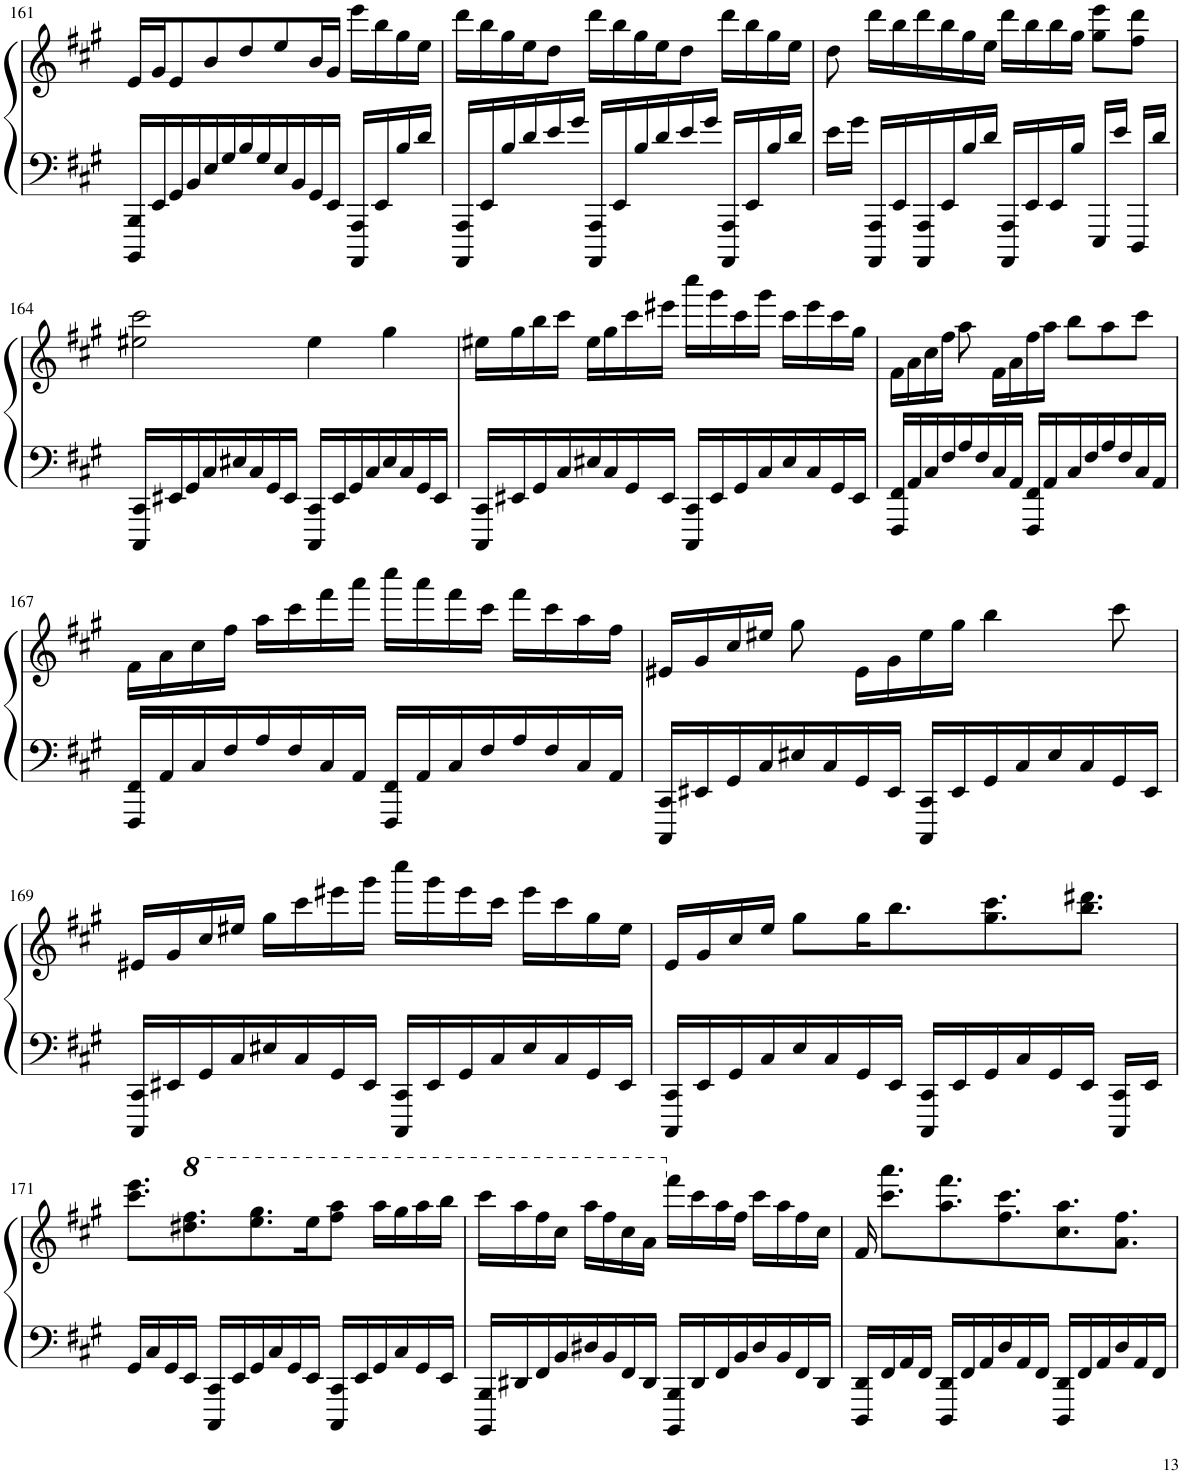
**kern	**kern
*part1	*part1
*staff2	*staff1
*I"Piano	*
*I'Pno.	*
!!LO:PB:g=z
*clefF4	*clefG2
*k[f#c#g#]	*k[f#c#g#]
*M4/4	*M4/4
=161	=161
16BBBB/ 16BBB/LL	16e/LL
16EE/	16g#/J
16GG#/	8e/
16BB/	.
16E/	8b/
16G#/	.
16B/	8dd/
16G#/	.
16E/	8ee/
16BB/	.
16GG#/	16b/L
16EE/JJ	16g#/JJ
16AAAA/ 16AAA/LL	16eee\LL
16EE/	16bb\
16B/	16gg#\
16d/JJ	16ee\JJ
=162	=162
16AAAA/ 16AAA/LL	16ddd\LL
16EE/	16bb\
16B/	16gg#\
16d/	16ee\J
16e/	8dd\J
16g#/JJ	.
16AAAA/ 16AAA/LL	16ddd\LL
16EE/	16bb\
16B/	16gg#\
16d/	16ee\J
16e/	8dd\J
16g#/JJ	.
16AAAA/ 16AAA/LL	16ddd\LL
16EE/	16bb\
16B/	16gg#\
16d/JJ	16ee\JJ
=163	=163
16e\LL	8dd\
16g#\JJ	.
16AAAA/ 16AAA/LL	16ddd\LL
16EE/	16bb\
16AAAA/ 16AAA/	16ddd\
16EE/	16bb\
16B/	16gg#\
16d/JJ	16ee\JJ
16AAAA/ 16AAA/LL	16ddd\LL
16EE/	16bb\
16EE/	16bb\
16B/JJ	16gg#\JJ
16EEE/LL	8gg#\ 8eee\L
16e/JJ	.
16DDD/LL	8ff#\ 8ddd\J
16d/JJ	.
!!LO:LB:g=z
=164	=164
16CCC#/ 16CC#/LL	2ee#X\ 2ccc#\
16EE#X/	.
16GG#/	.
16C#/	.
16E#X/	.
16C#/	.
16GG#/	.
16EE#/JJ	.
16CCC#/ 16CC#/LL	4ee#\
16EE#/	.
16GG#/	.
16C#/	.
16E#/	4gg#\
16C#/	.
16GG#/	.
16EE#/JJ	.
=165	=165
16CCC#/ 16CC#/LL	16ee#X\LL
16EE#X/	16gg#\
16GG#/	16bb\
16C#/	16ccc#\JJ
16E#X/	16ee#\LL
16C#/	16gg#\
16GG#/	16ccc#\
16EE#/JJ	16eee#X\JJ
16CCC#/ 16CC#/LL	16cccc#\LL
16EE#/	16ggg#\
16GG#/	16ccc#\
16C#/	16ggg#\JJ
16E#/	16ccc#\LL
16C#/	16eee#\
16GG#/	16ccc#\
16EE#/JJ	16gg#\JJ
=166	=166
16FFF#/ 16FF#/LL	16f#\LL
16AA/	16a\
16C#/	16cc#\
16F#/	16ff#\JJ
16A/	8aa\
16F#/	.
16C#/	16f#\LL
16AA/JJ	16a\
16FFF#/ 16FF#/LL	16ff#\
16AA/	16aa\JJ
16C#/	8bb\L
16F#/	.
16A/	8aa\
16F#/	.
16C#/	8ccc#\J
16AA/JJ	.
!!LO:LB:g=z
=167	=167
16FFF#/ 16FF#/LL	16f#\LL
16AA/	16a\
16C#/	16cc#\
16F#/	16ff#\JJ
16A/	16aa\LL
16F#/	16ccc#\
16C#/	16fff#\
16AA/JJ	16aaa\JJ
16FFF#/ 16FF#/LL	16cccc#\LL
16AA/	16aaa\
16C#/	16fff#\
16F#/	16ccc#\JJ
16A/	16fff#\LL
16F#/	16ccc#\
16C#/	16aa\
16AA/JJ	16ff#\JJ
=168	=168
16CCC#/ 16CC#/LL	16e#X/LL
16EE#X/	16g#/
16GG#/	16cc#/
16C#/	16ee#X/JJ
16E#X/	8gg#\
16C#/	.
16GG#/	16e#\LL
16EE#/JJ	16g#\
16CCC#/ 16CC#/LL	16ee#\
16EE#/	16gg#\JJ
16GG#/	4bb\
16C#/	.
16E#/	.
16C#/	.
16GG#/	8ccc#\
16EE#/JJ	.
!!LO:LB:g=z
=169	=169
16CCC#/ 16CC#/LL	16e#X/LL
16EE#X/	16g#/
16GG#/	16cc#/
16C#/	16ee#X/JJ
16E#X/	16gg#\LL
16C#/	16ccc#\
16GG#/	16eee#X\
16EE#/JJ	16ggg#\JJ
16CCC#/ 16CC#/LL	16cccc#\LL
16EE#/	16ggg#\
16GG#/	16eee#\
16C#/	16ccc#\JJ
16E#/	16eee#\LL
16C#/	16ccc#\
16GG#/	16gg#\
16EE#/JJ	16ee#\JJ
=170	=170
16CCC#/ 16CC#/LL	16e/LL
16EE/	16g#/
16GG#/	16cc#/
16C#/	16ee/JJ
16E/	8gg#\L
16C#/	.
16GG#/	16gg#\K
16EE/JJ	8.bb\
16CCC#/ 16CC#/LL	.
16EE/	.
16GG#/	8.gg#\ 8.ccc#\
16C#/	.
16GG#/	.
16EE/JJ	8.bb\ 8.ddd#X\J
16CCC#/ 16CC#/LL	.
16EE/JJ	.
!!LO:LB:g=z
=171	=171
16GG#/LL	8.ccc#\ 8.eee\L
16C#/	.
16GG#/	.
*	*8va
16EE/JJ	8.ddd#X\ 8.fff#\
16CCC#/ 16CC#/LL	.
16EE/	.
16GG#/	8.eee\ 8.ggg#\
16C#/	.
16GG#/	.
16EE/JJ	16eee\K
16CCC#/ 16CC#/LL	8fff#\ 8aaa\J
16EE/	.
16GG#/	16aaa\LL
16C#/	16ggg#\
16GG#/	16aaa\
16EE/JJ	16bbb\JJ
=172	=172
16BBBB/ 16BBB/LL	16cccc#\LL
16DD#X/	16aaa\
16FF#/	16fff#\
16BB/	16ccc#\JJ
16D#X/	16aaa\LL
16BB/	16fff#\
16FF#/	16ccc#\
16DD#/JJ	16aa\JJ
*	*X8va
16BBBB/ 16BBB/LL	16fff#\LL
16DD#/	16ccc#\
16FF#/	16aa\
16BB/	16ff#\JJ
16D#/	16ccc#\LL
16BB/	16aa\
16FF#/	16ff#\
16DD#/JJ	16cc#\JJ
=173	=173
16DDD/ 16DD/LL	16f#/
16FF#/	8.ccc#\ 8.aaa\L
16AA/	.
16FF#/JJ	.
16DDD/ 16DD/LL	8.aa\ 8.fff#\
16FF#/	.
16AA/	.
16D/	8.ff#\ 8.ccc#\
16AA/	.
16FF#/JJ	.
16DDD/ 16DD/LL	8.cc#\ 8.aa\
16FF#/	.
16AA/	.
16D/	8.a\ 8.ff#\J
16AA/	.
16FF#/JJ	.
=	=
*-	*-
